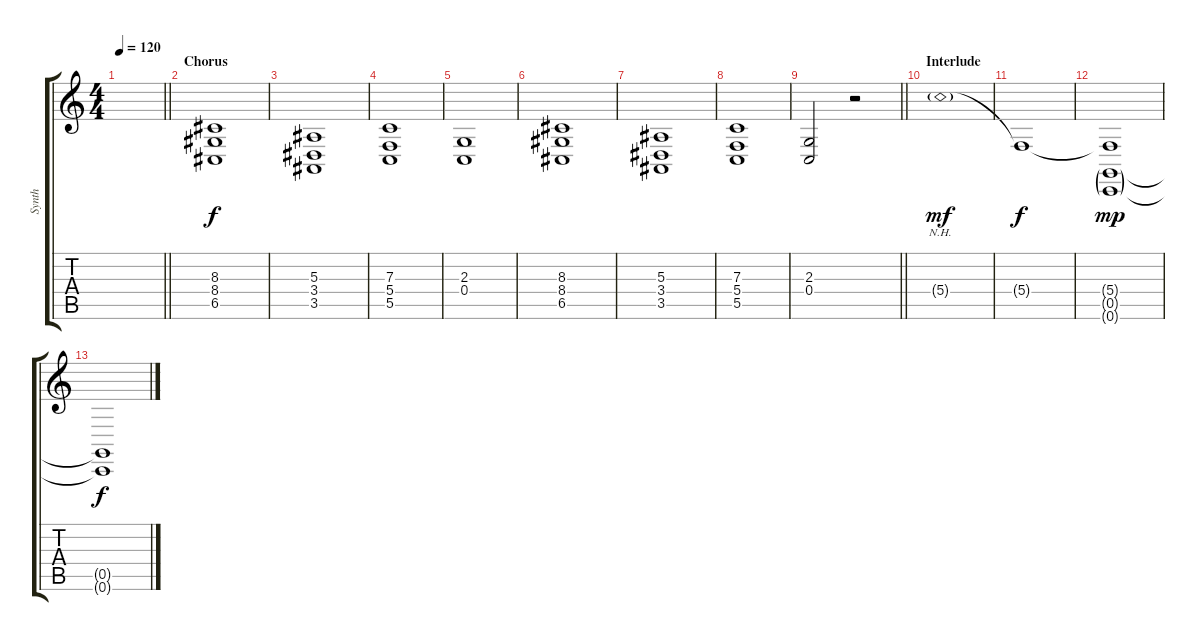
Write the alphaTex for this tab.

\track ("Synth" "Synth") {instrument synthstrings1}
\staff {score tabs}
\tuning (D4 A3 F3 C3 G2 C2) {hide}
\ts (4 4)
\tempo 120
\clef g2
\barLineRight lightlight
\ks c
|
\section ("" "Chorus")
(8.3 8.4 6.5).1 |
(5.3 3.4 3.5).1 |
(7.3 5.4 5.5).1 |
(2.3 0.4).1 |
(8.3 8.4 6.5).1 |
(5.3 3.4 3.5).1 |
(7.3 5.4 5.5).1 |
\barLineRight lightlight
(2.3 0.4).2 r.2 |
\section ("" "Interlude")
5.4{nh g}.1{dy mf instrument distortionguitar} |
5.4{t}.1{dy f} |
(5.4{t} 0.5{g} 0.6{g}).1{dy mp} |
(0.5{t} 0.6{t}).1{dy f}
